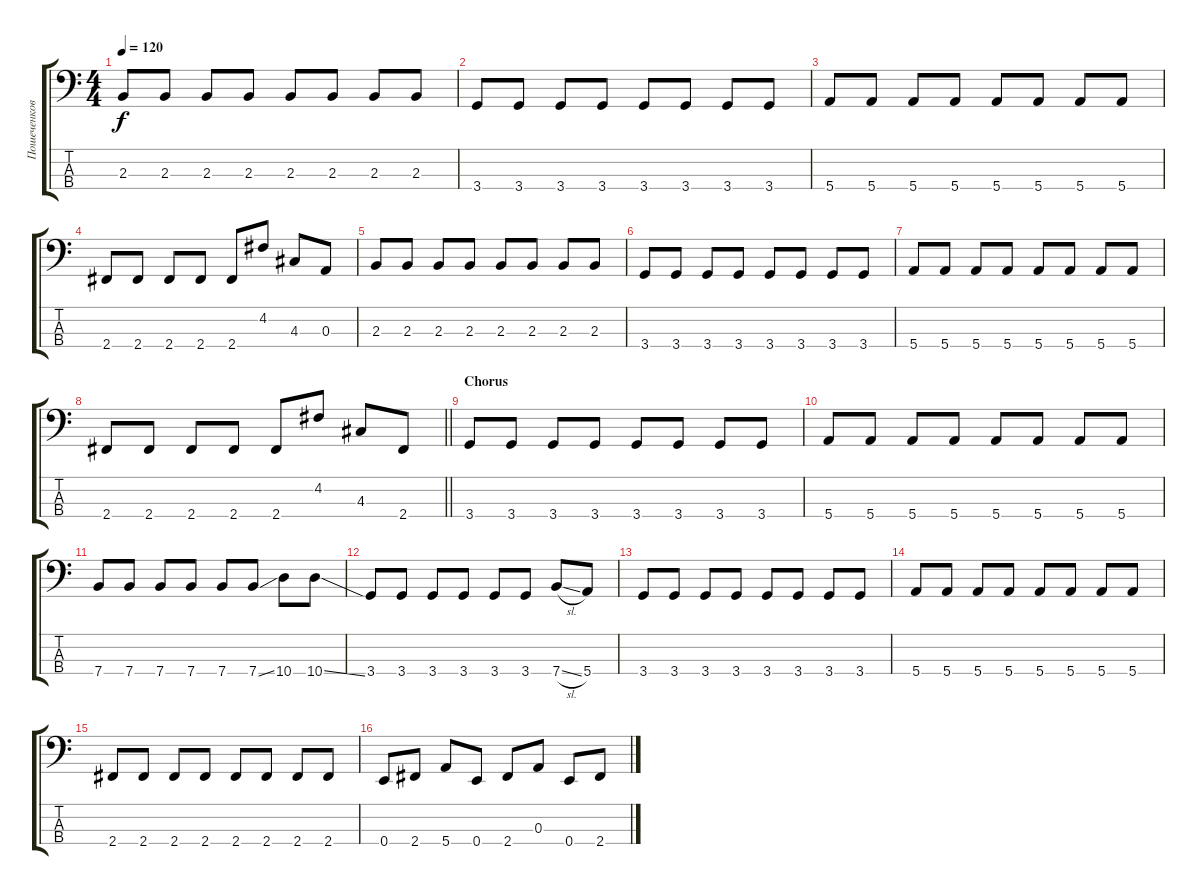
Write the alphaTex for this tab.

\track ("Пошеченков Роман ( Бас гитара )" "Пошеченков") {instrument electricbassfinger}
\staff {score tabs}
\tuning (G2 D2 A1 E1) {hide}
\ts (4 4)
\tempo 120
\clef f4
\ks c
2.3.8{dy f} 2.3.8 2.3.8 2.3.8 2.3.8 2.3.8 2.3.8 2.3.8 |
3.4.8 3.4.8 3.4.8 3.4.8 3.4.8 3.4.8 3.4.8 3.4.8 |
5.4.8 5.4.8 5.4.8 5.4.8 5.4.8 5.4.8 5.4.8 5.4.8 |
2.4.8 2.4.8 2.4.8 2.4.8 2.4.8 4.2.8 4.3.8 0.3.8 |
2.3.8 2.3.8 2.3.8 2.3.8 2.3.8 2.3.8 2.3.8 2.3.8 |
3.4.8 3.4.8 3.4.8 3.4.8 3.4.8 3.4.8 3.4.8 3.4.8 |
5.4.8 5.4.8 5.4.8 5.4.8 5.4.8 5.4.8 5.4.8 5.4.8 |
\barLineRight lightlight
2.4.8 2.4.8 2.4.8 2.4.8 2.4.8 4.2.8 4.3.8 2.4.8 |
\section ("" "Chorus")
3.4.8 3.4.8 3.4.8 3.4.8 3.4.8 3.4.8 3.4.8 3.4.8 |
5.4.8 5.4.8 5.4.8 5.4.8 5.4.8 5.4.8 5.4.8 5.4.8 |
7.4.8 7.4.8 7.4.8 7.4.8 7.4.8 7.4{ss}.8 10.4.8 10.4{ss}.8 |
3.4.8 3.4.8 3.4.8 3.4.8 3.4.8 3.4.8 7.4{sl}.8 5.4.8 |
3.4.8 3.4.8 3.4.8 3.4.8 3.4.8 3.4.8 3.4.8 3.4.8 |
5.4.8 5.4.8 5.4.8 5.4.8 5.4.8 5.4.8 5.4.8 5.4.8 |
2.4.8 2.4.8 2.4.8 2.4.8 2.4.8 2.4.8 2.4.8 2.4.8 |
0.4.8 2.4.8 5.4.8 0.4.8 2.4.8 0.3.8 0.4.8 2.4.8
